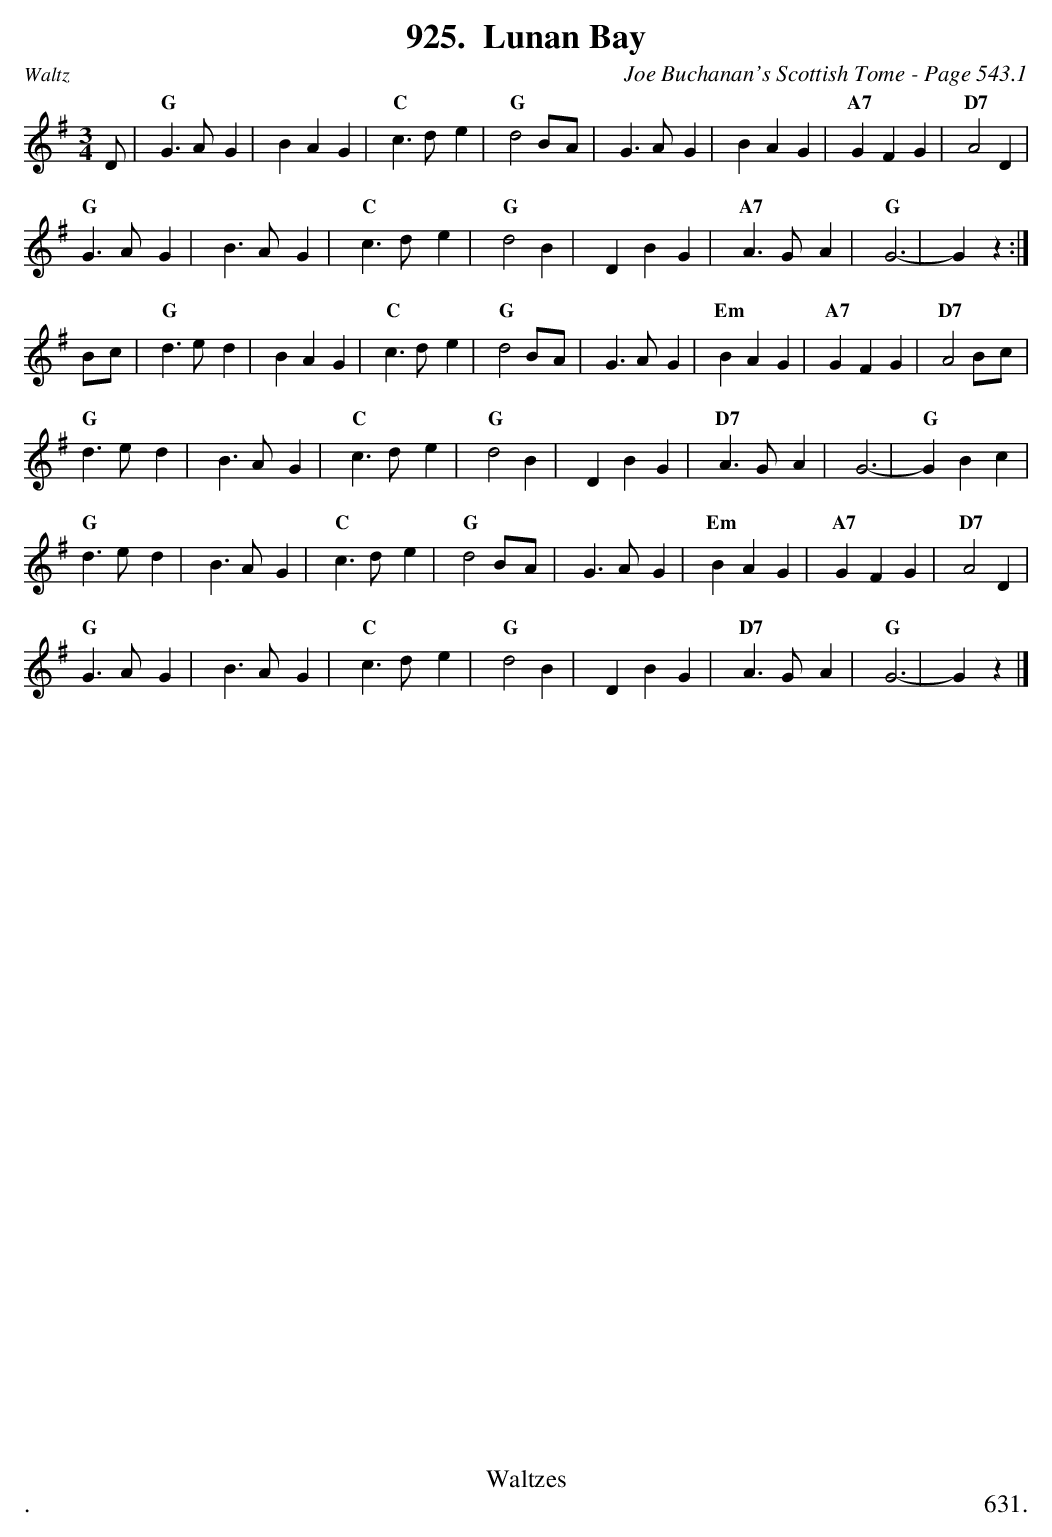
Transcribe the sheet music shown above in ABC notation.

X:1
T:Lunan Bay
C:Joe Buchanan's Scottish Tome - Page 543.1
L:1/4
M:3/4
K:G
D/ | "G"G>A G | B A G | "C"c>d e | "G"d2 B/A/ | G>A G | B A G | "A7"G F G | "D7"A2 D |
"G"G>A G | B>A G | "C"c>d e | "G"d2 B | D B G | "A7"A>G A | "G"G3- | G z :|
B/c/ | "G"d>e d | B A G | "C"c>d e | "G"d2 B/A/ | G>A G | "Em"B A G | "A7"G F G | "D7"A2 B/c/ |
"G"d>e d | B>A G | "C"c>d e | "G"d2 B | D B G | "D7"A>G A | G3- | "G"G B c |
"G"d>e d | B>A G | "C"c>d e | "G"d2 B/A/ | G>A G | "Em"B A G | "A7"G F G | "D7"A2 D |
"G"G>A G | B>A G | "C"c>d e | "G"d2 B | D B G | "D7"A>G A | "G"G3- | G z |]
